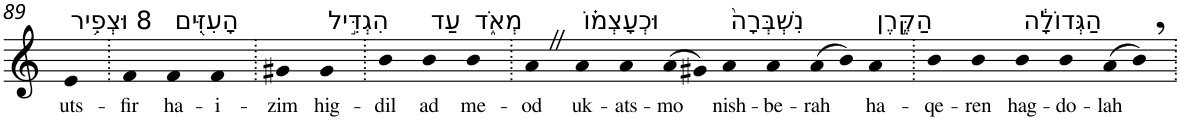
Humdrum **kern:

**kern	**text
*part1	*part1
*staff1	*staff1
*I"Piano	*
*I'Pno	*
!!LO:PB:g=z
*clefG2	*
*k[]	*
=89	=89
!LO:TX:a:t=8 וּצְפִ֥יר	!
!	!LO:LY:b
4e	uts-
=90.	=90.
!	!LO:LY:b
4f	-fir
!LO:TX:a:t=הָעִזִּ֖ים	!
!	!LO:LY:b
4f	ha-
!	!LO:LY:b
4f	-i-
=91.	=91.
!	!LO:LY:b
4g#X	-zim
!LO:TX:a:t=הִגְדִּ֣יל	!
!	!LO:LY:b
4g#	hig-
=92.	=92.
!	!LO:LY:b
4b	-dil
!LO:TX:a:t=עַד	!
!	!LO:LY:b
4b	ad
!LO:TX:a:t=מְאֹ֑ד	!
!	!LO:LY:b
4b	me-
=93.	=93.
!	!LO:LY:b
4aZ	-od
!LO:TX:a:t=וּכְעָצְמ֗וֹ	!
!	!LO:LY:b
4a	uk-
!	!LO:LY:b
4a	-ats-
!	!LO:LY:b
(>8a	-mo
8g#X)	.
!LO:TX:a:t=נִשְׁבְּרָה֙	!
!	!LO:LY:b
4a	nish-
!	!LO:LY:b
4a	-be-
!	!LO:LY:b
(>8a	-rah
8b)	.
!LO:TX:a:t=הַקֶּ֣רֶן	!
!	!LO:LY:b
4a	ha-
=94.	=94.
!	!LO:LY:b
4b	-qe-
!	!LO:LY:b
4b	-ren
!LO:TX:a:t=הַגְּדוֹלָ֔ה	!
!	!LO:LY:b
4b	hag-
!	!LO:LY:b
4b	-do-
!	!LO:LY:b
(>8a	-lah
8b,)	.
=.	=.
*-	*-
